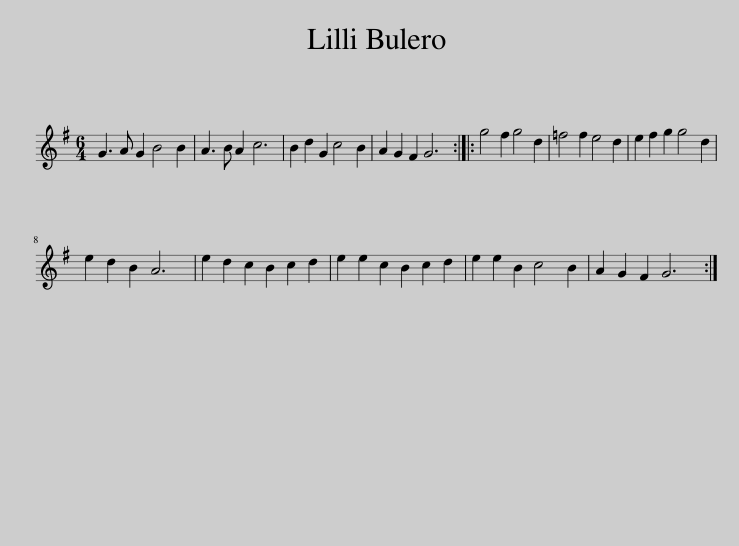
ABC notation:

X:1
L:1/8
M:6/4
I:linebreak $
K:G
V:1 treble
V:1
 G3 A G2 B4 B2 | A3 B A2 c6 | B2 d2 G2 c4 B2 | A2 G2 F2 G6 :: g4 f2 g4 d2 | %5
 =f4 f2 e4 d2 | e2 f2 g2 g4 d2 |$ e2 d2 B2 A6 | e2 d2 c2 B2 c2 d2 | e2 e2 c2 B2 c2 d2 | %10
 e2 e2 B2 c4 B2 | A2 G2 F2 G6 :| %12
